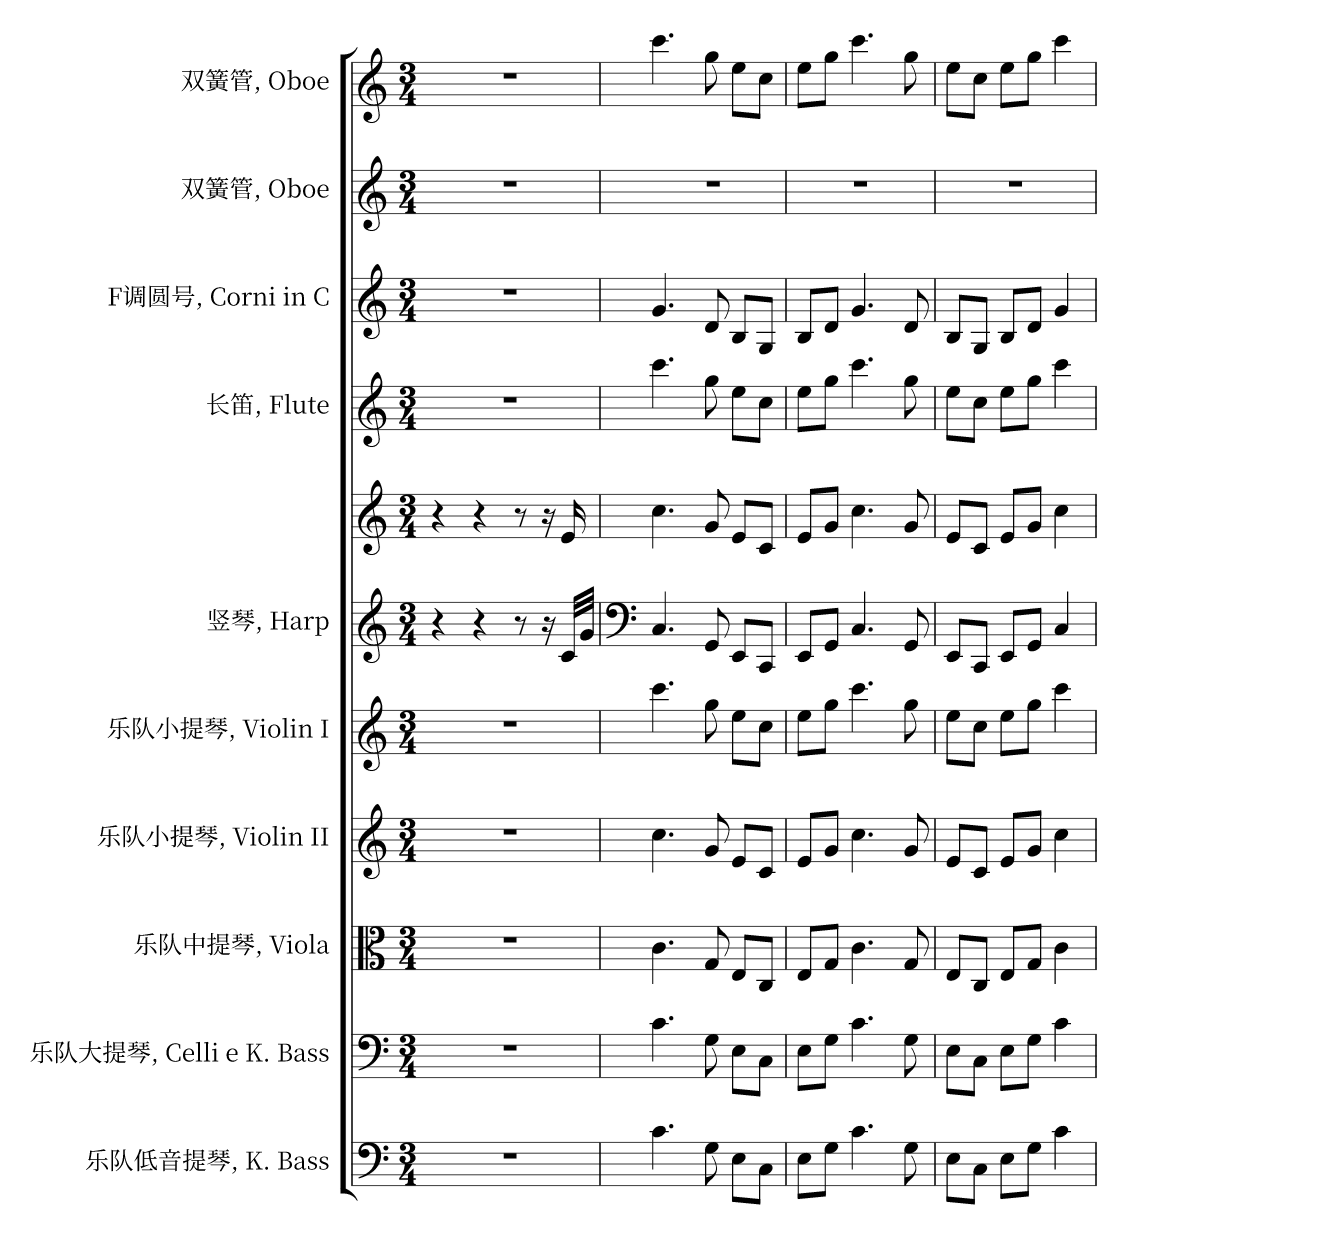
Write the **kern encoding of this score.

**kern	**kern	**kern	**kern	**kern	**kern	**kern	**kern	**kern	**kern	**kern
*part10	*part9	*part8	*part7	*part6	*part5	*part5	*part4	*part3	*part2	*part1
*staff11	*staff10	*staff9	*staff8	*staff7	*staff6	*staff5	*staff4	*staff3	*staff2	*staff1
*I"乐队低音提琴, K. Bass	*I"乐队大提琴, Celli e K. Bass	*I"乐队中提琴, Viola	*I"乐队小提琴, Violin II	*I"乐队小提琴, Violin I	*I"竖琴, Harp	*	*I"长笛, Flute	*I"F调圆号, Corni in C	*I"双簧管, Oboe	*I"双簧管, Oboe
*	*	*	*	*	*I'Hrp.	*	*I'Fl.	*	*I'Ob.	*I'Ob.
*clefF4	*clefF4	*clefC3	*clefG2	*clefG2	*clefG2	*clefG2	*clefG2	*clefG2	*clefG2	*clefG2
*ITrd7c12	*	*	*	*	*	*	*	*ITrd4c7	*	*
*k[]	*k[]	*k[]	*k[]	*k[]	*k[]	*k[]	*k[]	*k[b-]	*k[]	*k[]
*M3/4	*M3/4	*M3/4	*M3/4	*M3/4	*M3/4	*M3/4	*M3/4	*M3/4	*M3/4	*M3/4
*MM120	*MM120	*MM120	*MM120	*MM120	*MM120	*MM120	*MM120	*MM120	*MM120	*MM120
=1	=1	=1	=1	=1	=1	=1	=1	=1	=1	=1
2.r	2.r	2.r	2.r	2.r	4r	4r	2.r	2.r	2.r	2.r
.	.	.	.	.	4r	4r	.	.	.	.
.	.	.	.	.	8r	8r	.	.	.	.
.	.	.	.	.	16r	16r	.	.	.	.
.	.	.	.	.	32c/LLL	16e/	.	.	.	.
.	.	.	.	.	32g/JJJ	.	.	.	.	.
=2	=2	=2	=2	=2	=2	=2	=2	=2	=2	=2
*	*	*	*	*	*clefF4	*	*	*	*	*
4.C\	4.c\	4.c\	4.cc\	4.ccc\	4.C/	4.cc\	4.ccc\	4.c/	2.r	4.ccc\
8GG\	8G\	8G/	8g/	8gg\	8GG/	8g/	8gg\	8G/	.	8gg\
8EE\L	8E\L	8E/L	8e/L	8ee\L	8EE/L	8e/L	8ee\L	8E/L	.	8ee\L
8CC\J	8C\J	8C/J	8c/J	8cc\J	8CC/J	8c/J	8cc\J	8C/J	.	8cc\J
=3	=3	=3	=3	=3	=3	=3	=3	=3	=3	=3
8EE\L	8E\L	8E/L	8e/L	8ee\L	8EE/L	8e/L	8ee\L	8E/L	2.r	8ee\L
8GG\J	8G\J	8G/J	8g/J	8gg\J	8GG/J	8g/J	8gg\J	8G/J	.	8gg\J
4.C\	4.c\	4.c\	4.cc\	4.ccc\	4.C/	4.cc\	4.ccc\	4.c/	.	4.ccc\
8GG\	8G\	8G/	8g/	8gg\	8GG/	8g/	8gg\	8G/	.	8gg\
=4	=4	=4	=4	=4	=4	=4	=4	=4	=4	=4
8EE\L	8E\L	8E/L	8e/L	8ee\L	8EE/L	8e/L	8ee\L	8E/L	2.r	8ee\L
8CC\J	8C\J	8C/J	8c/J	8cc\J	8CC/J	8c/J	8cc\J	8C/J	.	8cc\J
8EE\L	8E\L	8E/L	8e/L	8ee\L	8EE/L	8e/L	8ee\L	8E/L	.	8ee\L
8GG\J	8G\J	8G/J	8g/J	8gg\J	8GG/J	8g/J	8gg\J	8G/J	.	8gg\J
4C\	4c\	4c\	4cc\	4ccc\	4C/	4cc\	4ccc\	4c/	.	4ccc\
=	=	=	=	=	=	=	=	=	=	=
*-	*-	*-	*-	*-	*-	*-	*-	*-	*-	*-
